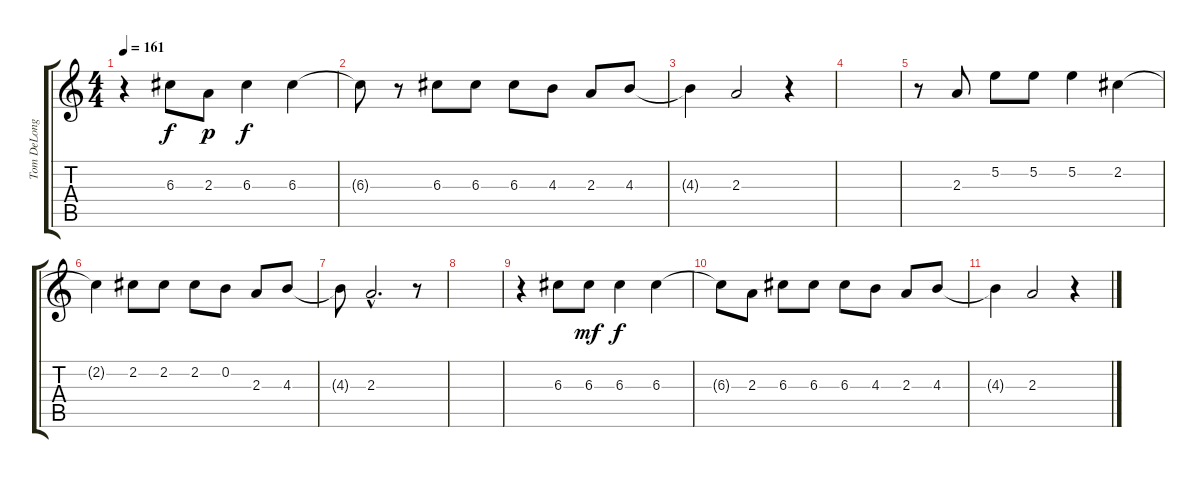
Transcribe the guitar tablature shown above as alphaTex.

\track ("Tom DeLonge - Vocal" "Tom DeLong") {instrument lead2sawtooth}
\staff {score tabs}
\tuning (E5 B4 G4 D4 A3 E3) {hide}
\ts (4 4)
\tempo 161
\clef g2
\ks c
r.4{dy f} 6.3.8 2.3.8{dy p} 6.3.4{dy f} 6.3.4 |
6.3{t}.8 r.8 6.3.8 6.3.8 6.3.8 4.3.8 2.3.8 4.3.8 |
4.3{t}.4 2.3.2 r.4 |
|
r.8 2.3.8 5.2.8 5.2.8 5.2.4 2.2.4 |
2.2{t}.4 2.2.8 2.2.8 2.2.8 0.2.8 2.3.8 4.3.8 |
4.3{t}.8 2.3{hac}.2{d} r.8 |
|
r.4 6.3.8 6.3.8{dy mf} 6.3.4{dy f} 6.3.4 |
6.3{t}.8 2.3.8 6.3.8 6.3.8 6.3.8 4.3.8 2.3.8 4.3.8 |
4.3{t}.4 2.3.2 r.4
